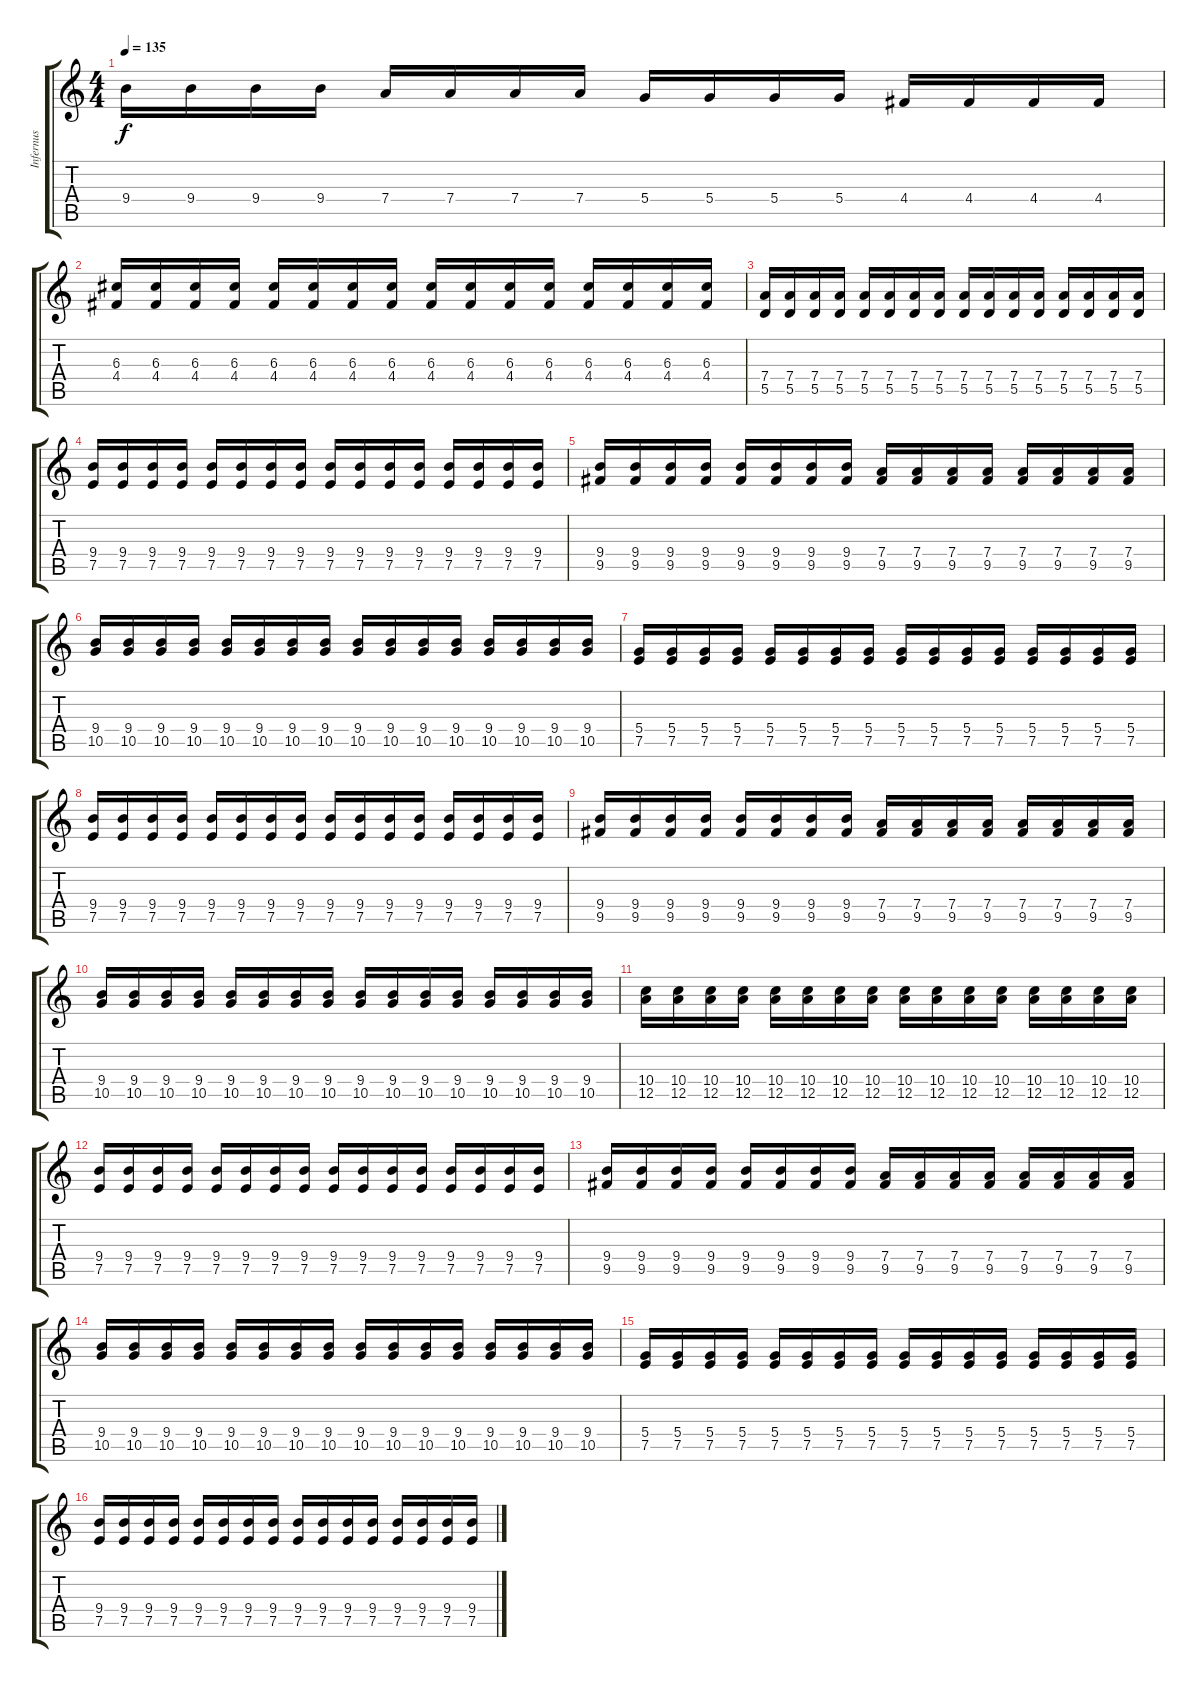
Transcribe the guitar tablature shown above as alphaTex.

\track ("Infernus" "Infernus") {instrument distortionguitar}
\staff {score tabs}
\tuning (E4 B3 G3 D3 A2 E2) {hide}
\ts (4 4)
\tempo 135
\clef g2
\ks c
9.4.16{dy f} 9.4.16 9.4.16 9.4.16 7.4.16 7.4.16 7.4.16 7.4.16 5.4.16 5.4.16 5.4.16 5.4.16 4.4.16 4.4.16 4.4.16 4.4.16 |
(6.3 4.4).16 (6.3 4.4).16 (6.3 4.4).16 (6.3 4.4).16 (6.3 4.4).16 (6.3 4.4).16 (6.3 4.4).16 (6.3 4.4).16 (6.3 4.4).16 (6.3 4.4).16 (6.3 4.4).16 (6.3 4.4).16 (6.3 4.4).16 (6.3 4.4).16 (6.3 4.4).16 (6.3 4.4).16 |
(7.4 5.5).16 (7.4 5.5).16 (7.4 5.5).16 (7.4 5.5).16 (7.4 5.5).16 (7.4 5.5).16 (7.4 5.5).16 (7.4 5.5).16 (7.4 5.5).16 (7.4 5.5).16 (7.4 5.5).16 (7.4 5.5).16 (7.4 5.5).16 (7.4 5.5).16 (7.4 5.5).16 (7.4 5.5).16 |
(9.4 7.5).16 (9.4 7.5).16 (9.4 7.5).16 (9.4 7.5).16 (9.4 7.5).16 (9.4 7.5).16 (9.4 7.5).16 (9.4 7.5).16 (9.4 7.5).16 (9.4 7.5).16 (9.4 7.5).16 (9.4 7.5).16 (9.4 7.5).16 (9.4 7.5).16 (9.4 7.5).16 (9.4 7.5).16 |
(9.4 9.5).16 (9.4 9.5).16 (9.4 9.5).16 (9.4 9.5).16 (9.4 9.5).16 (9.4 9.5).16 (9.4 9.5).16 (9.4 9.5).16 (7.4 9.5).16 (7.4 9.5).16 (7.4 9.5).16 (7.4 9.5).16 (7.4 9.5).16 (7.4 9.5).16 (7.4 9.5).16 (7.4 9.5).16 |
(9.4 10.5).16 (9.4 10.5).16 (9.4 10.5).16 (9.4 10.5).16 (9.4 10.5).16 (9.4 10.5).16 (9.4 10.5).16 (9.4 10.5).16 (9.4 10.5).16 (9.4 10.5).16 (9.4 10.5).16 (9.4 10.5).16 (9.4 10.5).16 (9.4 10.5).16 (9.4 10.5).16 (9.4 10.5).16 |
(5.4 7.5).16 (5.4 7.5).16 (5.4 7.5).16 (5.4 7.5).16 (5.4 7.5).16 (5.4 7.5).16 (5.4 7.5).16 (5.4 7.5).16 (5.4 7.5).16 (5.4 7.5).16 (5.4 7.5).16 (5.4 7.5).16 (5.4 7.5).16 (5.4 7.5).16 (5.4 7.5).16 (5.4 7.5).16 |
(9.4 7.5).16 (9.4 7.5).16 (9.4 7.5).16 (9.4 7.5).16 (9.4 7.5).16 (9.4 7.5).16 (9.4 7.5).16 (9.4 7.5).16 (9.4 7.5).16 (9.4 7.5).16 (9.4 7.5).16 (9.4 7.5).16 (9.4 7.5).16 (9.4 7.5).16 (9.4 7.5).16 (9.4 7.5).16 |
(9.4 9.5).16 (9.4 9.5).16 (9.4 9.5).16 (9.4 9.5).16 (9.4 9.5).16 (9.4 9.5).16 (9.4 9.5).16 (9.4 9.5).16 (7.4 9.5).16 (7.4 9.5).16 (7.4 9.5).16 (7.4 9.5).16 (7.4 9.5).16 (7.4 9.5).16 (7.4 9.5).16 (7.4 9.5).16 |
(9.4 10.5).16 (9.4 10.5).16 (9.4 10.5).16 (9.4 10.5).16 (9.4 10.5).16 (9.4 10.5).16 (9.4 10.5).16 (9.4 10.5).16 (9.4 10.5).16 (9.4 10.5).16 (9.4 10.5).16 (9.4 10.5).16 (9.4 10.5).16 (9.4 10.5).16 (9.4 10.5).16 (9.4 10.5).16 |
(10.4 12.5).16 (10.4 12.5).16 (10.4 12.5).16 (10.4 12.5).16 (10.4 12.5).16 (10.4 12.5).16 (10.4 12.5).16 (10.4 12.5).16 (10.4 12.5).16 (10.4 12.5).16 (10.4 12.5).16 (10.4 12.5).16 (10.4 12.5).16 (10.4 12.5).16 (10.4 12.5).16 (10.4 12.5).16 |
(9.4 7.5).16 (9.4 7.5).16 (9.4 7.5).16 (9.4 7.5).16 (9.4 7.5).16 (9.4 7.5).16 (9.4 7.5).16 (9.4 7.5).16 (9.4 7.5).16 (9.4 7.5).16 (9.4 7.5).16 (9.4 7.5).16 (9.4 7.5).16 (9.4 7.5).16 (9.4 7.5).16 (9.4 7.5).16 |
(9.4 9.5).16 (9.4 9.5).16 (9.4 9.5).16 (9.4 9.5).16 (9.4 9.5).16 (9.4 9.5).16 (9.4 9.5).16 (9.4 9.5).16 (7.4 9.5).16 (7.4 9.5).16 (7.4 9.5).16 (7.4 9.5).16 (7.4 9.5).16 (7.4 9.5).16 (7.4 9.5).16 (7.4 9.5).16 |
(9.4 10.5).16 (9.4 10.5).16 (9.4 10.5).16 (9.4 10.5).16 (9.4 10.5).16 (9.4 10.5).16 (9.4 10.5).16 (9.4 10.5).16 (9.4 10.5).16 (9.4 10.5).16 (9.4 10.5).16 (9.4 10.5).16 (9.4 10.5).16 (9.4 10.5).16 (9.4 10.5).16 (9.4 10.5).16 |
(5.4 7.5).16 (5.4 7.5).16 (5.4 7.5).16 (5.4 7.5).16 (5.4 7.5).16 (5.4 7.5).16 (5.4 7.5).16 (5.4 7.5).16 (5.4 7.5).16 (5.4 7.5).16 (5.4 7.5).16 (5.4 7.5).16 (5.4 7.5).16 (5.4 7.5).16 (5.4 7.5).16 (5.4 7.5).16 |
(9.4 7.5).16 (9.4 7.5).16 (9.4 7.5).16 (9.4 7.5).16 (9.4 7.5).16 (9.4 7.5).16 (9.4 7.5).16 (9.4 7.5).16 (9.4 7.5).16 (9.4 7.5).16 (9.4 7.5).16 (9.4 7.5).16 (9.4 7.5).16 (9.4 7.5).16 (9.4 7.5).16 (9.4 7.5).16
